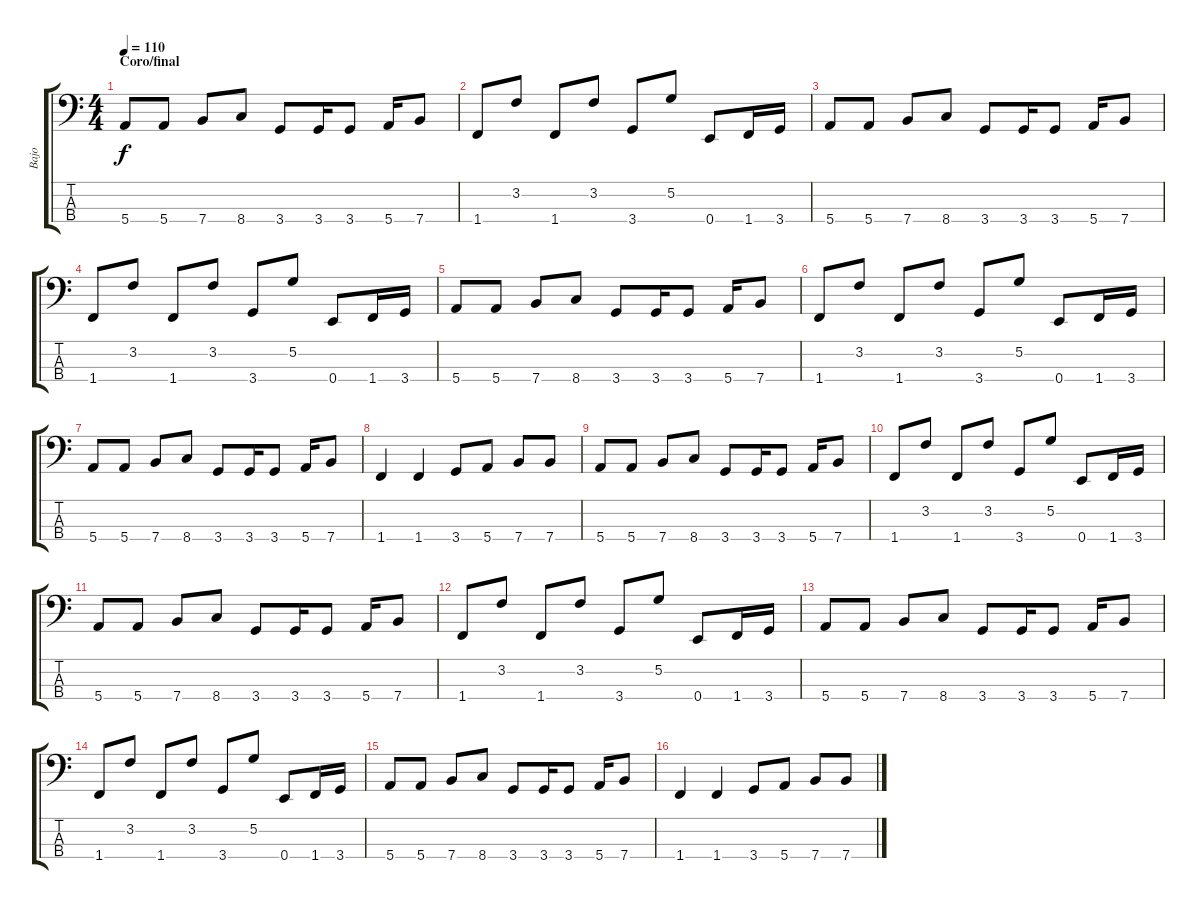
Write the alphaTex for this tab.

\track ("Bajo" "Bajo") {instrument electricbassfinger}
\staff {score tabs}
\tuning (G2 D2 A1 E1) {hide}
\ts (4 4)
\section ("" "Coro/final")
\tempo 110
\clef f4
\ks c
5.4.8{dy f} 5.4.8 7.4.8 8.4.8 3.4.8 3.4.16 3.4.8 5.4.16 7.4.8 |
1.4.8 3.2.8 1.4.8 3.2.8 3.4.8 5.2.8 0.4.8 1.4.16 3.4.16 |
5.4.8 5.4.8 7.4.8 8.4.8 3.4.8 3.4.16 3.4.8 5.4.16 7.4.8 |
1.4.8 3.2.8 1.4.8 3.2.8 3.4.8 5.2.8 0.4.8 1.4.16 3.4.16 |
5.4.8 5.4.8 7.4.8 8.4.8 3.4.8 3.4.16 3.4.8 5.4.16 7.4.8 |
1.4.8 3.2.8 1.4.8 3.2.8 3.4.8 5.2.8 0.4.8 1.4.16 3.4.16 |
5.4.8 5.4.8 7.4.8 8.4.8 3.4.8 3.4.16 3.4.8 5.4.16 7.4.8 |
1.4.4 1.4.4 3.4.8 5.4.8 7.4.8 7.4.8 |
5.4.8 5.4.8 7.4.8 8.4.8 3.4.8 3.4.16 3.4.8 5.4.16 7.4.8 |
1.4.8 3.2.8 1.4.8 3.2.8 3.4.8 5.2.8 0.4.8 1.4.16 3.4.16 |
5.4.8 5.4.8 7.4.8 8.4.8 3.4.8 3.4.16 3.4.8 5.4.16 7.4.8 |
1.4.8 3.2.8 1.4.8 3.2.8 3.4.8 5.2.8 0.4.8 1.4.16 3.4.16 |
5.4.8 5.4.8 7.4.8 8.4.8 3.4.8 3.4.16 3.4.8 5.4.16 7.4.8 |
1.4.8 3.2.8 1.4.8 3.2.8 3.4.8 5.2.8 0.4.8 1.4.16 3.4.16 |
5.4.8 5.4.8 7.4.8 8.4.8 3.4.8 3.4.16 3.4.8 5.4.16 7.4.8 |
1.4.4 1.4.4 3.4.8 5.4.8 7.4.8 7.4.8
